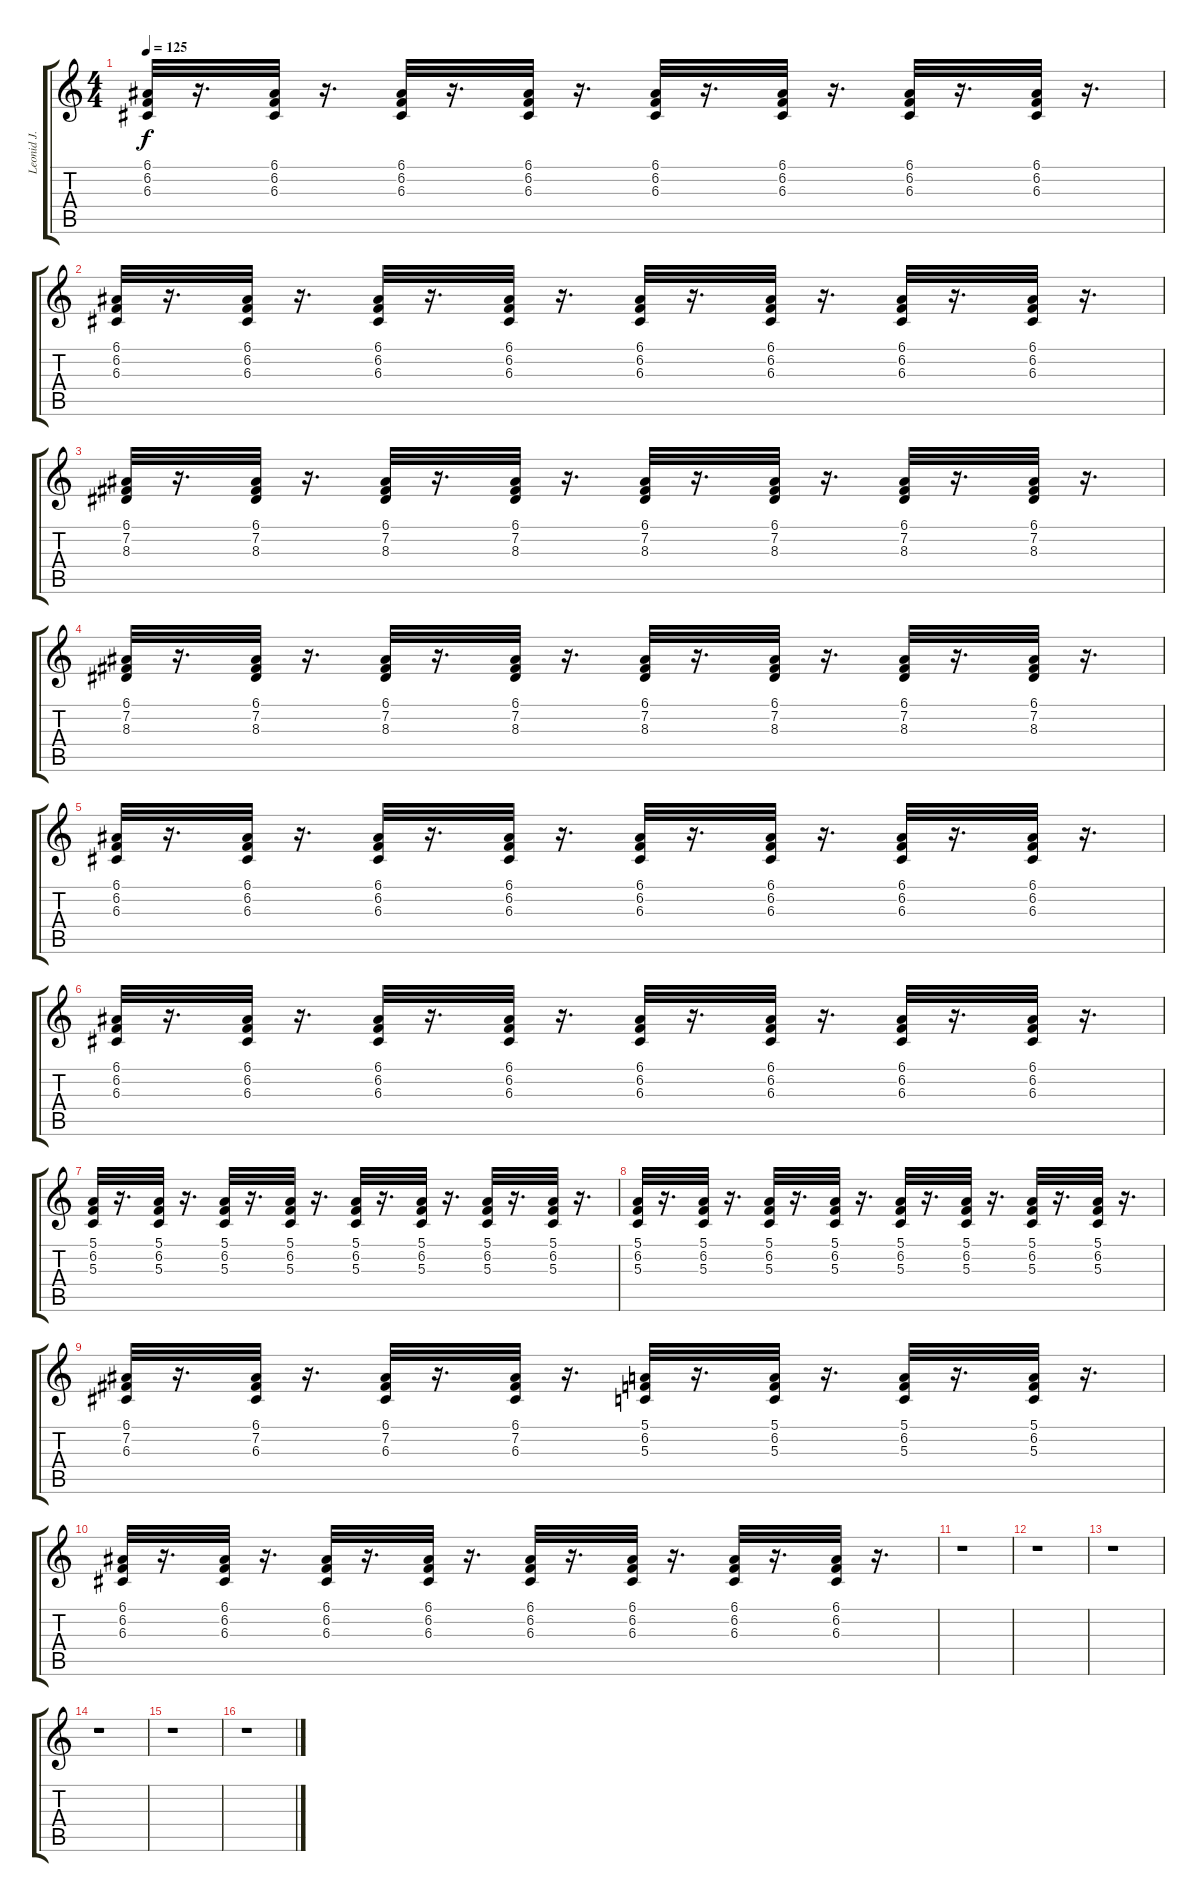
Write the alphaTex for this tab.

\track ("Leonid J." "Leonid J.") {instrument brightacousticpiano}
\staff {score tabs}
\tuning (E4 B3 G3 D3 A2 E2) {hide}
\ts (4 4)
\tempo 125
\clef g2
\ks c
(6.1 6.2 6.3).32{dy f} r.16{d} (6.1 6.2 6.3).32 r.16{d} (6.1 6.2 6.3).32 r.16{d} (6.1 6.2 6.3).32 r.16{d} (6.1 6.2 6.3).32 r.16{d} (6.1 6.2 6.3).32 r.16{d} (6.1 6.2 6.3).32 r.16{d} (6.1 6.2 6.3).32 r.16{d} |
(6.1 6.2 6.3).32 r.16{d} (6.1 6.2 6.3).32 r.16{d} (6.1 6.2 6.3).32 r.16{d} (6.1 6.2 6.3).32 r.16{d} (6.1 6.2 6.3).32 r.16{d} (6.1 6.2 6.3).32 r.16{d} (6.1 6.2 6.3).32 r.16{d} (6.1 6.2 6.3).32 r.16{d} |
(6.1 7.2 8.3).32 r.16{d} (6.1 7.2 8.3).32 r.16{d} (6.1 7.2 8.3).32 r.16{d} (6.1 7.2 8.3).32 r.16{d} (6.1 7.2 8.3).32 r.16{d} (6.1 7.2 8.3).32 r.16{d} (6.1 7.2 8.3).32 r.16{d} (6.1 7.2 8.3).32 r.16{d} |
(6.1 7.2 8.3).32 r.16{d} (6.1 7.2 8.3).32 r.16{d} (6.1 7.2 8.3).32 r.16{d} (6.1 7.2 8.3).32 r.16{d} (6.1 7.2 8.3).32 r.16{d} (6.1 7.2 8.3).32 r.16{d} (6.1 7.2 8.3).32 r.16{d} (6.1 7.2 8.3).32 r.16{d} |
(6.1 6.2 6.3).32 r.16{d} (6.1 6.2 6.3).32 r.16{d} (6.1 6.2 6.3).32 r.16{d} (6.1 6.2 6.3).32 r.16{d} (6.1 6.2 6.3).32 r.16{d} (6.1 6.2 6.3).32 r.16{d} (6.1 6.2 6.3).32 r.16{d} (6.1 6.2 6.3).32 r.16{d} |
(6.1 6.2 6.3).32 r.16{d} (6.1 6.2 6.3).32 r.16{d} (6.1 6.2 6.3).32 r.16{d} (6.1 6.2 6.3).32 r.16{d} (6.1 6.2 6.3).32 r.16{d} (6.1 6.2 6.3).32 r.16{d} (6.1 6.2 6.3).32 r.16{d} (6.1 6.2 6.3).32 r.16{d} |
(5.1 6.2 5.3).32 r.16{d} (5.1 6.2 5.3).32 r.16{d} (5.1 6.2 5.3).32 r.16{d} (5.1 6.2 5.3).32 r.16{d} (5.1 6.2 5.3).32 r.16{d} (5.1 6.2 5.3).32 r.16{d} (5.1 6.2 5.3).32 r.16{d} (5.1 6.2 5.3).32 r.16{d} |
(5.1 6.2 5.3).32 r.16{d} (5.1 6.2 5.3).32 r.16{d} (5.1 6.2 5.3).32 r.16{d} (5.1 6.2 5.3).32 r.16{d} (5.1 6.2 5.3).32 r.16{d} (5.1 6.2 5.3).32 r.16{d} (5.1 6.2 5.3).32 r.16{d} (5.1 6.2 5.3).32 r.16{d} |
(6.1 7.2 6.3).32 r.16{d} (6.1 7.2 6.3).32 r.16{d} (6.1 7.2 6.3).32 r.16{d} (6.1 7.2 6.3).32 r.16{d} (5.1 6.2 5.3).32 r.16{d} (5.1 6.2 5.3).32 r.16{d} (5.1 6.2 5.3).32 r.16{d} (5.1 6.2 5.3).32 r.16{d} |
(6.1 6.2 6.3).32 r.16{d} (6.1 6.2 6.3).32 r.16{d} (6.1 6.2 6.3).32 r.16{d} (6.1 6.2 6.3).32 r.16{d} (6.1 6.2 6.3).32 r.16{d} (6.1 6.2 6.3).32 r.16{d} (6.1 6.2 6.3).32 r.16{d} (6.1 6.2 6.3).32 r.16{d} |
r.1 |
r.1 |
r.1 |
r.1 |
r.1 |
r.1
